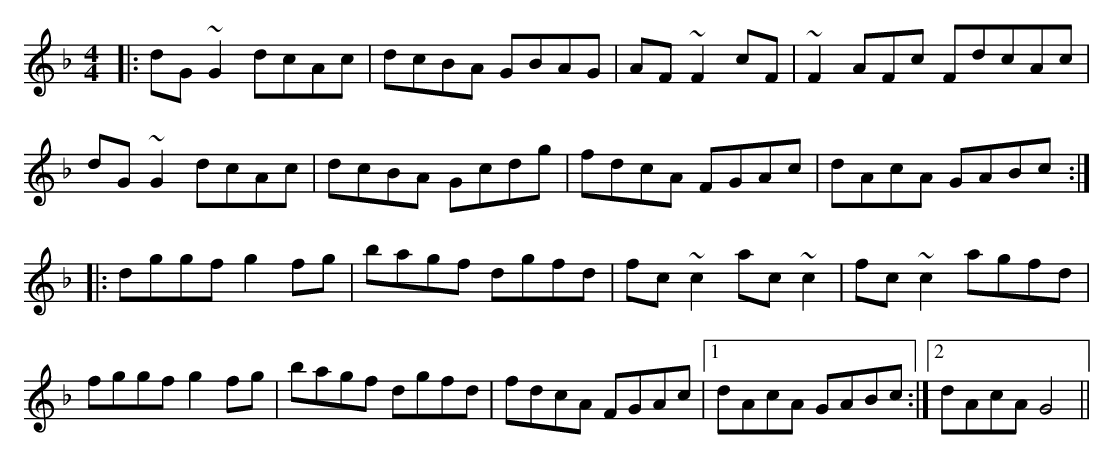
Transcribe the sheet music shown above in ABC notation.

X:1
M:4/4
K:F
|:dG~G2 dcAc|dcBA GBAG|AF~F2cF|~F2AFc FdcAc|
dG~G2 dcAc|dcBA Gcdg|fdcA FGAc|dAcA GABc:|
|:dggf g2fg|bagf dgfd|fc~c2 ac~c2|fc~c2 agfd|
fggf g2fg|bagf dgfd|fdcA FGAc|1 dAcA GABc:|2 dAcA G4||
